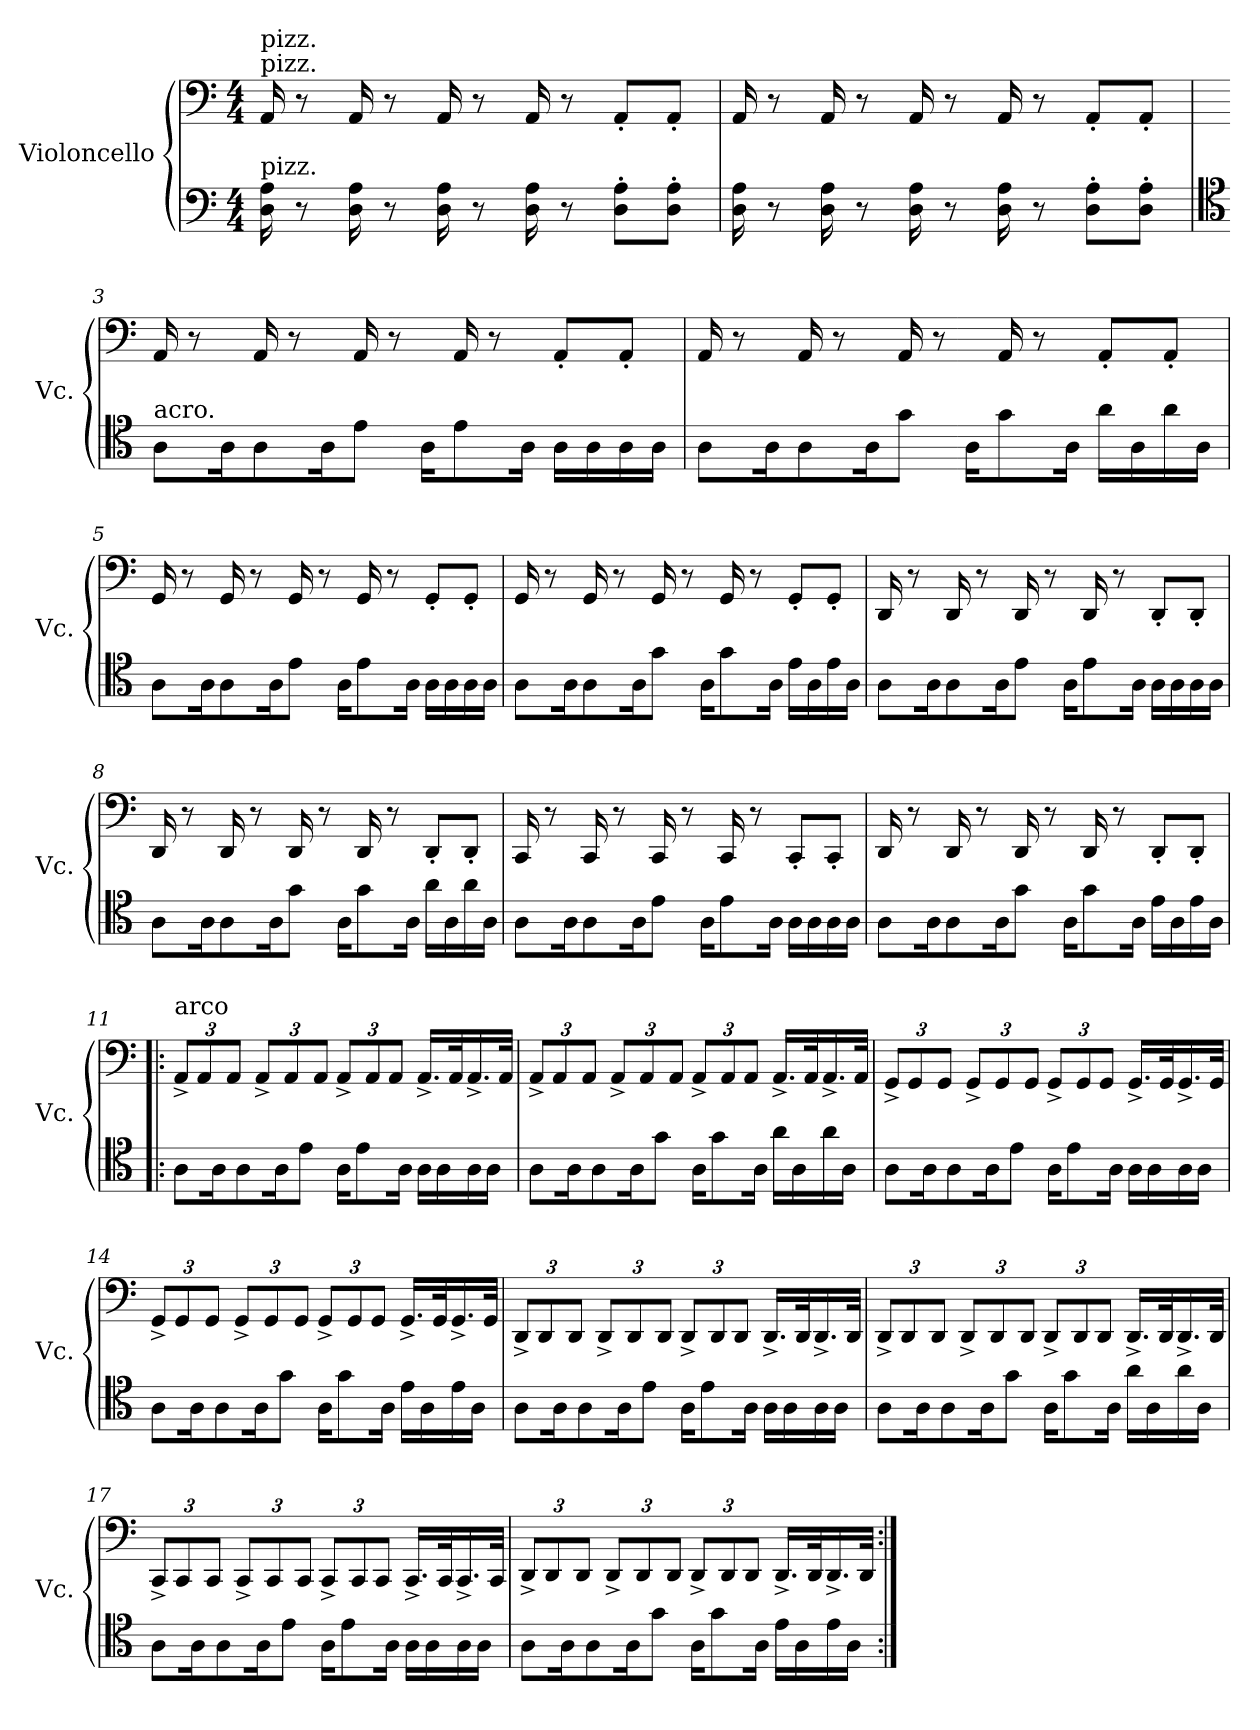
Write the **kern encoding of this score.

**kern	**kern
*part2	*part1
*staff2	*staff1
*I"Violoncello	*I"Violoncello
*I'Vc.	*I'Vc.
*clefF4	*clefF4
*k[]	*k[]
*M4/4	*M4/4
*MM160	*MM160
=1	=1
!	!LO:TX:a:t=pizz.
!	!LO:TX:a:t=pizz.
!LO:TX:a:t=pizz.	!
16D\ 16A\	16AA/
8r	8r
16D\ 16A\	16AA/
8r	8r
16D\ 16A\	16AA/
8r	8r
16D\ 16A\	16AA/
8r	8r
8D\' 8A\'L	8AA'/L
8D\' 8A\'J	8AA'/J
=2	=2
16D\ 16A\	16AA/
8r	8r
16D\ 16A\	16AA/
8r	8r
16D\ 16A\	16AA/
8r	8r
16D\ 16A\	16AA/
8r	8r
8D\' 8A\'L	8AA'/L
8D\' 8A\'J	8AA'/J
=3	=3
*clefC4	*
!LO:TX:a:t=acro.	!
8A\L	16AA/
.	8r
16A\K	.
8A\	16AA/
.	8r
16A\K	.
8e\J	16AA/
.	8r
16A\KL	.
8e\	16AA/
.	8r
16A\Jk	.
16A\LL	8AA'/L
16A\	.
16A\	8AA'/J
16A\JJ	.
!!LO:LB:g=z
=4	=4
8A\L	16AA/
.	8r
16A\K	.
8A\	16AA/
.	8r
16A\K	.
8g\J	16AA/
.	8r
16A\KL	.
8g\	16AA/
.	8r
16A\Jk	.
16a\LL	8AA'/L
16A\	.
16a\	8AA'/J
16A\JJ	.
=5	=5
8A\L	16GG/
.	8r
16A\K	.
8A\	16GG/
.	8r
16A\K	.
8e\J	16GG/
.	8r
16A\KL	.
8e\	16GG/
.	8r
16A\Jk	.
16A\LL	8GG'/L
16A\	.
16A\	8GG'/J
16A\JJ	.
=6	=6
8A\L	16GG/
.	8r
16A\K	.
8A\	16GG/
.	8r
16A\K	.
8g\J	16GG/
.	8r
16A\KL	.
8g\	16GG/
.	8r
16A\Jk	.
16e\LL	8GG'/L
16A\	.
16e\	8GG'/J
16A\JJ	.
!!LO:LB:g=z
=7	=7
8A\L	16DD/
.	8r
16A\K	.
8A\	16DD/
.	8r
16A\K	.
8e\J	16DD/
.	8r
16A\KL	.
8e\	16DD/
.	8r
16A\Jk	.
16A\LL	8DD'/L
16A\	.
16A\	8DD'/J
16A\JJ	.
=8	=8
8A\L	16DD/
.	8r
16A\K	.
8A\	16DD/
.	8r
16A\K	.
8g\J	16DD/
.	8r
16A\KL	.
8g\	16DD/
.	8r
16A\Jk	.
16a\LL	8DD'/L
16A\	.
16a\	8DD'/J
16A\JJ	.
=9	=9
8A\L	16CC/
.	8r
16A\K	.
8A\	16CC/
.	8r
16A\K	.
8e\J	16CC/
.	8r
16A\KL	.
8e\	16CC/
.	8r
16A\Jk	.
16A\LL	8CC'/L
16A\	.
16A\	8CC'/J
16A\JJ	.
!!LO:LB:g=z
=10	=10
8A\L	16DD/
.	8r
16A\K	.
8A\	16DD/
.	8r
16A\K	.
8g\J	16DD/
.	8r
16A\KL	.
8g\	16DD/
.	8r
16A\Jk	.
16e\LL	8DD'/L
16A\	.
16e\	8DD'/J
16A\JJ	.
=11!|:	=11!|:
*	*Xbrackettup
!	!LO:TX:a:t=arco
8A\L	12AA^/L
.	12AA/
16A\K	.
.	12AA/J
8A\	.
.	12AA^/L
16A\K	.
.	12AA/
8e\J	.
.	12AA/J
16A\KL	12AA^/L
8e\	.
.	12AA/
.	12AA/J
16A\Jk	.
16A\LL	16.AA^/LL
16A\	.
.	32AA/K
16A\	16.AA^/
16A\JJ	.
.	32AA/JJk
=12	=12
8A\L	12AA^/L
.	12AA/
16A\K	.
.	12AA/J
8A\	.
.	12AA^/L
16A\K	.
.	12AA/
8g\J	.
.	12AA/J
16A\KL	12AA^/L
8g\	.
.	12AA/
.	12AA/J
16A\Jk	.
16a\LL	16.AA^/LL
16A\	.
.	32AA/K
16a\	16.AA^/
16A\JJ	.
.	32AA/JJk
!!LO:LB:g=z
=13	=13
8A\L	12GG^/L
.	12GG/
16A\K	.
.	12GG/J
8A\	.
.	12GG^/L
16A\K	.
.	12GG/
8e\J	.
.	12GG/J
16A\KL	12GG^/L
8e\	.
.	12GG/
.	12GG/J
16A\Jk	.
16A\LL	16.GG^/LL
16A\	.
.	32GG/K
16A\	16.GG^/
16A\JJ	.
.	32GG/JJk
=14	=14
8A\L	12GG^/L
.	12GG/
16A\K	.
.	12GG/J
8A\	.
.	12GG^/L
16A\K	.
.	12GG/
8g\J	.
.	12GG/J
16A\KL	12GG^/L
8g\	.
.	12GG/
.	12GG/J
16A\Jk	.
16e\LL	16.GG^/LL
16A\	.
.	32GG/K
16e\	16.GG^/
16A\JJ	.
.	32GG/JJk
=15	=15
8A\L	12DD^/L
.	12DD/
16A\K	.
.	12DD/J
8A\	.
.	12DD^/L
16A\K	.
.	12DD/
8e\J	.
.	12DD/J
16A\KL	12DD^/L
8e\	.
.	12DD/
.	12DD/J
16A\Jk	.
16A\LL	16.DD^/LL
16A\	.
.	32DD/K
16A\	16.DD^/
16A\JJ	.
.	32DD/JJk
!!LO:PB:g=z
=16	=16
8A\L	12DD^/L
.	12DD/
16A\K	.
.	12DD/J
8A\	.
.	12DD^/L
16A\K	.
.	12DD/
8g\J	.
.	12DD/J
16A\KL	12DD^/L
8g\	.
.	12DD/
.	12DD/J
16A\Jk	.
16a\LL	16.DD^/LL
16A\	.
.	32DD/K
16a\	16.DD^/
16A\JJ	.
.	32DD/JJk
=17	=17
8A\L	12CC^/L
.	12CC/
16A\K	.
.	12CC/J
8A\	.
.	12CC^/L
16A\K	.
.	12CC/
8e\J	.
.	12CC/J
16A\KL	12CC^/L
8e\	.
.	12CC/
.	12CC/J
16A\Jk	.
16A\LL	16.CC^/LL
16A\	.
.	32CC/K
16A\	16.CC^/
16A\JJ	.
.	32CC/JJk
!!LO:LB:g=z
=18	=18
8A\L	12DD^/L
.	12DD/
16A\K	.
.	12DD/J
8A\	.
.	12DD^/L
16A\K	.
.	12DD/
8g\J	.
.	12DD/J
16A\KL	12DD^/L
8g\	.
.	12DD/
.	12DD/J
16A\Jk	.
16e\LL	16.DD^/LL
16A\	.
.	32DD/K
16e\	16.DD^/
16A\JJ	.
.	32DD/JJk
=:|!	=:|!
*-	*-
